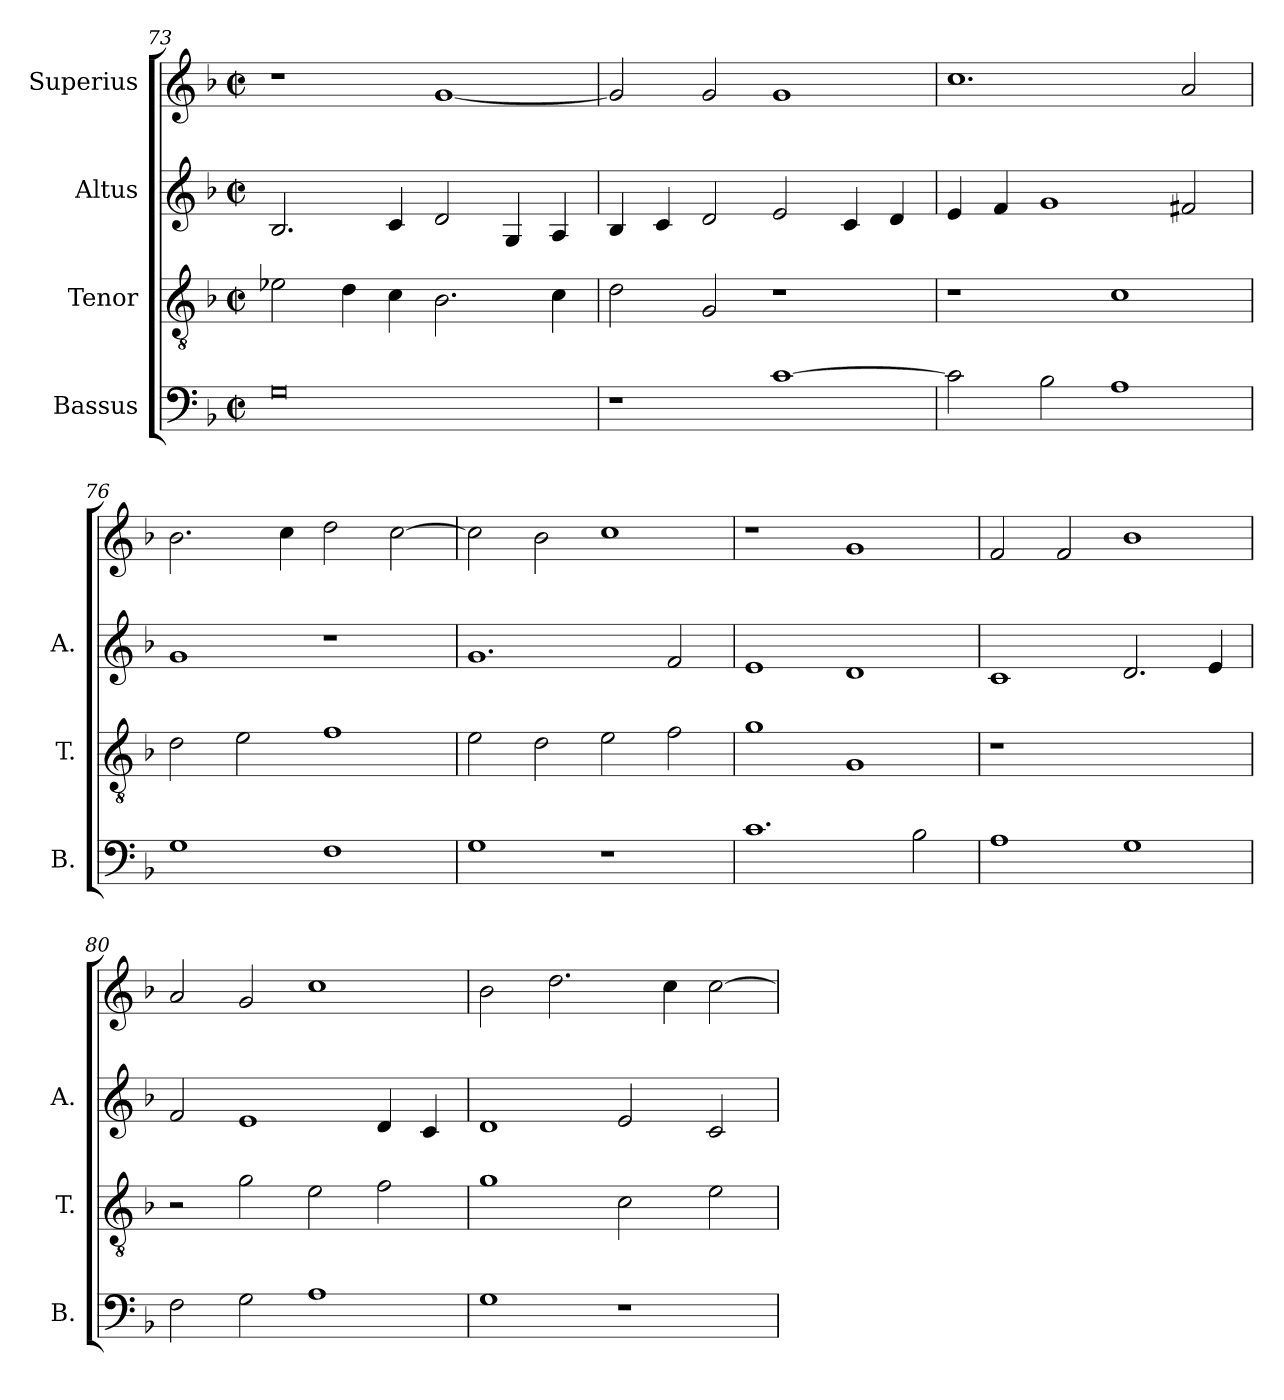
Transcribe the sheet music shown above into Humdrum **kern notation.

**kern	**kern	**kern	**kern
*part4	*part3	*part2	*part1
*staff4	*staff3	*staff2	*staff1
*I"Bassus	*I"Tenor	*I"Altus	*I"Superius
*I'B.	*I'T.	*I'A.	*
!!LO:LB:g=z
*clefF4	*clefGv2	*clefG2	*clefG2
*	*ITrd7c12	*	*
*k[b-]	*k[b-]	*k[b-]	*k[b-]
*F:	*F:	*F:	*F:
*M2/2	*M2/2	*M2/2	*M2/2
*met(c|)	*met(c|)	*met(c|)	*met(c|)
=73	=73	=73	=73
0Gi	2E-Xi\	2.B-i/	1r
.	4Di\	.	.
.	4Ci\	4ci/	.
.	2.BB-i\	2di/	[<1gi
.	.	4Gi/	.
.	4Ci\	4Ai/	.
=74	=74	=74	=74
1r	2Di\	4B-i/	2gi/]
.	.	4ci/	.
.	2GGi/	2di/	2gi/
[>1ci	1r	2ei/	1gi
.	.	4ci/	.
.	.	4di/	.
=75	=75	=75	=75
2ci\]	1r	4ei/	1.cci
.	.	4fi/	.
2B-i\	.	1gi	.
1Ai	1Ci	.	.
.	.	2f#Xi/	2ai/
=76	=76	=76	=76
1Gi	2Di\	1gi	2.b-i\
.	2Ei\	.	.
.	.	.	4cci\
1Fi	1Fi	1r	2ddi\
.	.	.	[>2cci\
=77	=77	=77	=77
1Gi	2Ei\	1.gi	2cci\]
.	2Di\	.	2b-i\
1r	2Ei\	.	1cci
.	2Fi\	2fi/	.
!!LO:PB:g=z
=78	=78	=78	=78
1.ci	1Gi	1ei	1r
.	1GGi	1di	1gi
2B-i\	.	.	.
=79	=79	=79	=79
!	!LO:N:vis=1	!	!
1Ai	1r	1ci	2fi/
.	.	.	2fi/
1Gi	1ryy	2.di/	1b-i
.	.	4ei/	.
=80	=80	=80	=80
2Fi\	2r	2fi/	2ai/
2Gi\	2Gi\	1ei	2gi/
1Ai	2Ei\	.	1cci
.	2Fi\	4di/	.
.	.	4ci/	.
=81	=81	=81	=81
1Gi	1Gi	1di	2b-i\
.	.	.	2.ddi\
1r	2Ci\	2ei/	.
.	.	.	4cci\
.	2Ei\	2ci/	[>2cci\
=	=	=	=
*-	*-	*-	*-
